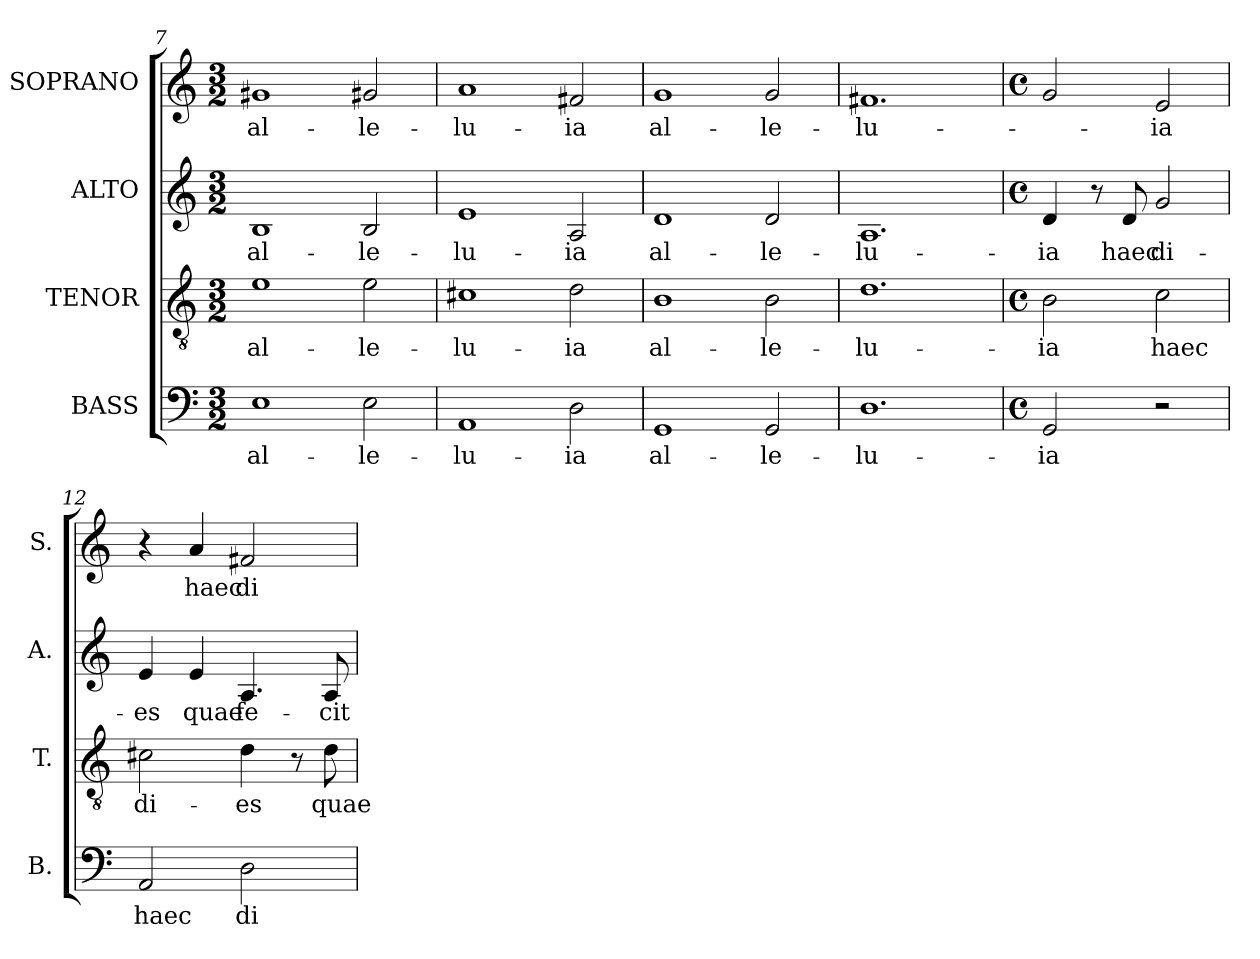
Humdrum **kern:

**kern	**text	**kern	**text	**kern	**text	**kern	**text
*part4	*part4	*part3	*part3	*part2	*part2	*part1	*part1
*staff4	*staff4	*staff3	*staff3	*staff2	*staff2	*staff1	*staff1
*I"BASS	*	*I"TENOR	*	*I"ALTO	*	*I"SOPRANO	*
*I'B.	*	*I'T.	*	*I'A.	*	*I'S.	*
*clefF4	*	*clefGv2	*	*clefG2	*	*clefG2	*
*	*	*ITrd7c12	*	*	*	*	*
*k[]	*	*k[]	*	*k[]	*	*k[]	*
*C:	*	*C:	*	*C:	*	*C:	*
*M3/2	*	*M3/2	*	*M3/2	*	*M3/2	*
=7	=7	=7	=7	=7	=7	=7	=7
!	!LO:LY:b:color=#000000	!	!	!	!	!	!
!	!	!	!LO:LY:b:color=#000000	!	!	!	!
!	!	!	!	!	!LO:LY:b:color=#000000	!	!
!	!	!	!	!	!	!	!LO:LY:b:color=#000000
1Ei	al-	1Ei	al-	1Bi	al-	1g#Xi	al-
!	!LO:LY:b:color=#000000	!	!	!	!	!	!
!	!	!	!LO:LY:b:color=#000000	!	!	!	!
!	!	!	!	!	!LO:LY:b:color=#000000	!	!
!	!	!	!	!	!	!	!LO:LY:b:color=#000000
2Ei\	-le-	2Ei\	-le-	2Bi/	-le-	2g#Xi/	-le-
!!LO:LB:g=z
=8	=8	=8	=8	=8	=8	=8	=8
!	!LO:LY:b:color=#000000	!	!	!	!	!	!
!	!	!	!LO:LY:b:color=#000000	!	!	!	!
!	!	!	!	!	!LO:LY:b:color=#000000	!	!
!	!	!	!	!	!	!	!LO:LY:b:color=#000000
1AAi	-lu-	1C#Xi	-lu-	1ei	-lu-	1ai	-lu-
!	!LO:LY:b:color=#000000	!	!	!	!	!	!
!	!	!	!LO:LY:b:color=#000000	!	!	!	!
!	!	!	!	!	!LO:LY:b:color=#000000	!	!
!	!	!	!	!	!	!	!LO:LY:b:color=#000000
2Di\	-ia	2Di\	-ia	2Ai/	-ia	2f#Xi/	-ia
=9	=9	=9	=9	=9	=9	=9	=9
!	!LO:LY:b:color=#000000	!	!	!	!	!	!
!	!	!	!LO:LY:b:color=#000000	!	!	!	!
!	!	!	!	!	!LO:LY:b:color=#000000	!	!
!	!	!	!	!	!	!	!LO:LY:b:color=#000000
1GGi	al-	1BBi	al-	1di	al-	1gi	al-
!	!LO:LY:b:color=#000000	!	!	!	!	!	!
!	!	!	!LO:LY:b:color=#000000	!	!	!	!
!	!	!	!	!	!LO:LY:b:color=#000000	!	!
!	!	!	!	!	!	!	!LO:LY:b:color=#000000
2GGi/	-le-	2BBi\	-le-	2di/	-le-	2gi/	-le-
=10	=10	=10	=10	=10	=10	=10	=10
!	!LO:LY:b:color=#000000	!	!	!	!	!	!
!	!	!	!LO:LY:b:color=#000000	!	!	!	!
!	!	!	!	!	!LO:LY:b:color=#000000	!	!
!	!	!	!	!	!	!	!LO:LY:b:color=#000000
1.Di	-lu-	1.Di	-lu-	1.Ai	-lu-	1.f#Xi	-lu-
=11	=11	=11	=11	=11	=11	=11	=11
*M4/4	*	*M4/4	*	*M4/4	*	*M4/4	*
*met(c)	*	*met(c)	*	*met(c)	*	*met(c)	*
!	!LO:LY:b:color=#000000	!	!	!	!	!	!
!	!	!	!LO:LY:b:color=#000000	!	!	!	!
!	!	!	!	!	!LO:LY:b:color=#000000	!	!
2GGi/	-ia	2BBi\	-ia	4di/	-ia	2gi/	.
.	.	.	.	8r	.	.	.
!	!	!	!	!	!LO:LY:b:color=#000000	!	!
.	.	.	.	8di/	haec	.	.
!	!	!	!LO:LY:b:color=#000000	!	!	!	!
!	!	!	!	!	!LO:LY:b:color=#000000	!	!
!	!	!	!	!	!	!	!LO:LY:b:color=#000000
2r	.	2Ci\	haec	2gi/	di-	2ei/	-ia
=12	=12	=12	=12	=12	=12	=12	=12
!	!LO:LY:b:color=#000000	!	!	!	!	!	!
!	!	!	!LO:LY:b:color=#000000	!	!	!	!
!	!	!	!	!	!LO:LY:b:color=#000000	!	!
2AAi/	haec	2C#Xi\	di-	4ei/	-es	4r	.
!	!	!	!	!	!LO:LY:b:color=#000000	!	!
!	!	!	!	!	!	!	!LO:LY:b:color=#000000
.	.	.	.	4ei/	quae	4ai/	haec
!	!LO:LY:b:color=#000000	!	!	!	!	!	!
!	!	!	!LO:LY:b:color=#000000	!	!	!	!
!	!	!	!	!	!LO:LY:b:color=#000000	!	!
!	!	!	!	!	!	!	!LO:LY:b:color=#000000
2Di\	di-	4Di\	-es	4.Ai/	fe-	2f#Xi/	di-
.	.	8r	.	.	.	.	.
!	!	!	!LO:LY:b:color=#000000	!	!	!	!
!	!	!	!	!	!LO:LY:b:color=#000000	!	!
.	.	8Di\	quae	8Ai/	-cit	.	.
=	=	=	=	=	=	=	=
*-	*-	*-	*-	*-	*-	*-	*-
